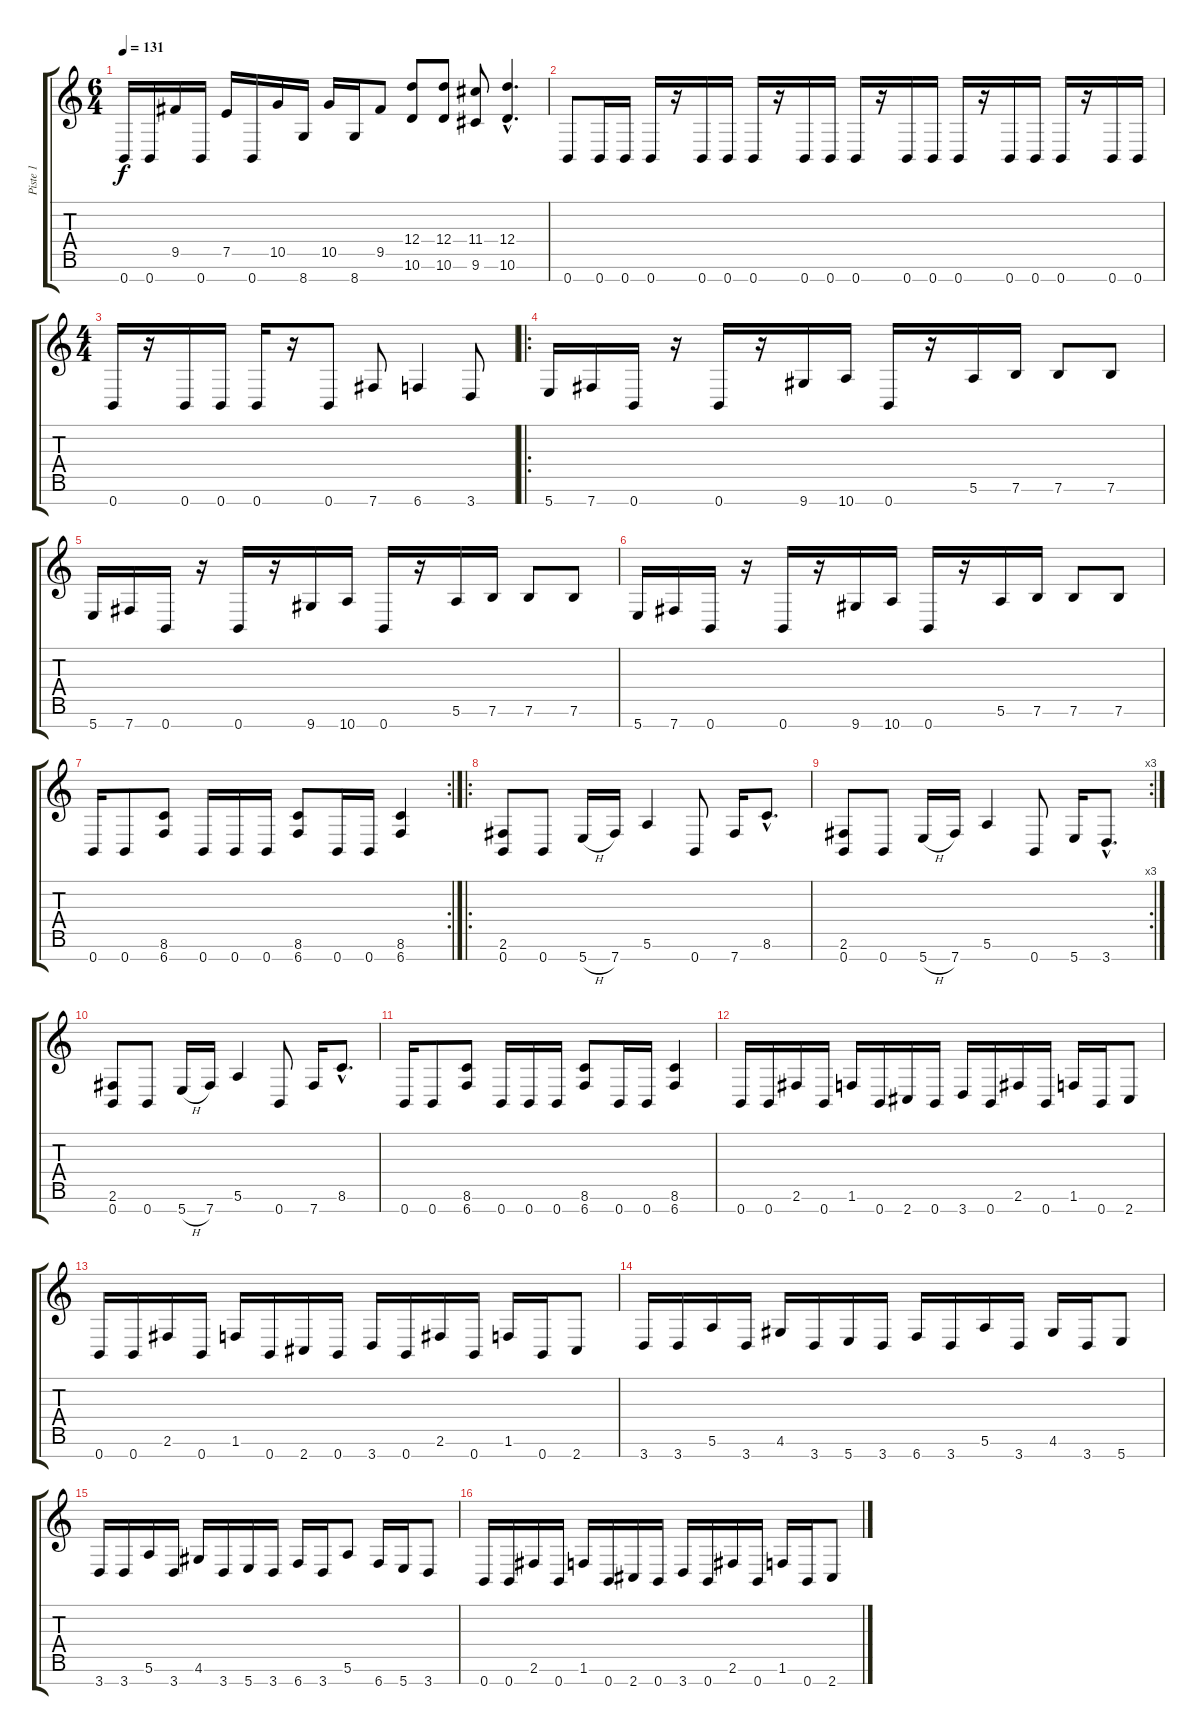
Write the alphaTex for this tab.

\track ("Piste 1" "Piste 1") {instrument distortionguitar}
\staff {score tabs}
\tuning (E4 B3 G3 D3 A2 E2 B1) {hide}
\ts (6 4)
\tempo 131
\clef g2
\ks c
0.7.16{dy f} 0.7.16 9.5.16 0.7.16 7.5.16 0.7.16 10.5.16 8.7.16 10.5.16 8.7.16 9.5.8 (12.4 10.6).8 (12.4 10.6).8 (11.4 9.6).8 (12.4{hac} 10.6{hac}).4{d} |
0.7.8 0.7.16 0.7.16 0.7.16 r.16 0.7.16 0.7.16 0.7.16 r.16 0.7.16 0.7.16 0.7.16 r.16 0.7.16 0.7.16 0.7.16 r.16 0.7.16 0.7.16 0.7.16 r.16 0.7.16 0.7.16 |
\ts (4 4)
0.7.16 r.16 0.7.16 0.7.16 0.7.16 r.16 0.7.8 7.7.8 6.7.4 3.7.8 |
\ro
5.7.16 7.7.16 0.7.16 r.16 0.7.16 r.16 9.7.16 10.7.16 0.7.16 r.16 5.6.16 7.6.16 7.6.8 7.6.8 |
5.7.16 7.7.16 0.7.16 r.16 0.7.16 r.16 9.7.16 10.7.16 0.7.16 r.16 5.6.16 7.6.16 7.6.8 7.6.8 |
5.7.16 7.7.16 0.7.16 r.16 0.7.16 r.16 9.7.16 10.7.16 0.7.16 r.16 5.6.16 7.6.16 7.6.8 7.6.8 |
\rc 2
0.7.16 0.7.8 (8.6 6.7).8 0.7.16 0.7.16 0.7.16 (8.6 6.7).8 0.7.16 0.7.16 (8.6 6.7).4 |
\ro
(2.6 0.7).8 0.7.8 5.7{h}.16 7.7.16 5.6.4 0.7.8 7.7.16 8.6{hac}.8{d} |
\rc 3
(2.6 0.7).8 0.7.8 5.7{h}.16 7.7.16 5.6.4 0.7.8 5.7.16 3.7{hac}.8{d} |
(2.6 0.7).8 0.7.8 5.7{h}.16 7.7.16 5.6.4 0.7.8 7.7.16 8.6{hac}.8{d} |
0.7.16 0.7.8 (8.6 6.7).8 0.7.16 0.7.16 0.7.16 (8.6 6.7).8 0.7.16 0.7.16 (8.6 6.7).4 |
0.7.16 0.7.16 2.6.16 0.7.16 1.6.16 0.7.16 2.7.16 0.7.16 3.7.16 0.7.16 2.6.16 0.7.16 1.6.16 0.7.16 2.7.8 |
0.7.16 0.7.16 2.6.16 0.7.16 1.6.16 0.7.16 2.7.16 0.7.16 3.7.16 0.7.16 2.6.16 0.7.16 1.6.16 0.7.16 2.7.8 |
3.7.16 3.7.16 5.6.16 3.7.16 4.6.16 3.7.16 5.7.16 3.7.16 6.7.16 3.7.16 5.6.16 3.7.16 4.6.16 3.7.16 5.7.8 |
3.7.16 3.7.16 5.6.16 3.7.16 4.6.16 3.7.16 5.7.16 3.7.16 6.7.16 3.7.16 5.6.8 6.7.16 5.7.16 3.7.8 |
0.7.16 0.7.16 2.6.16 0.7.16 1.6.16 0.7.16 2.7.16 0.7.16 3.7.16 0.7.16 2.6.16 0.7.16 1.6.16 0.7.16 2.7.8
